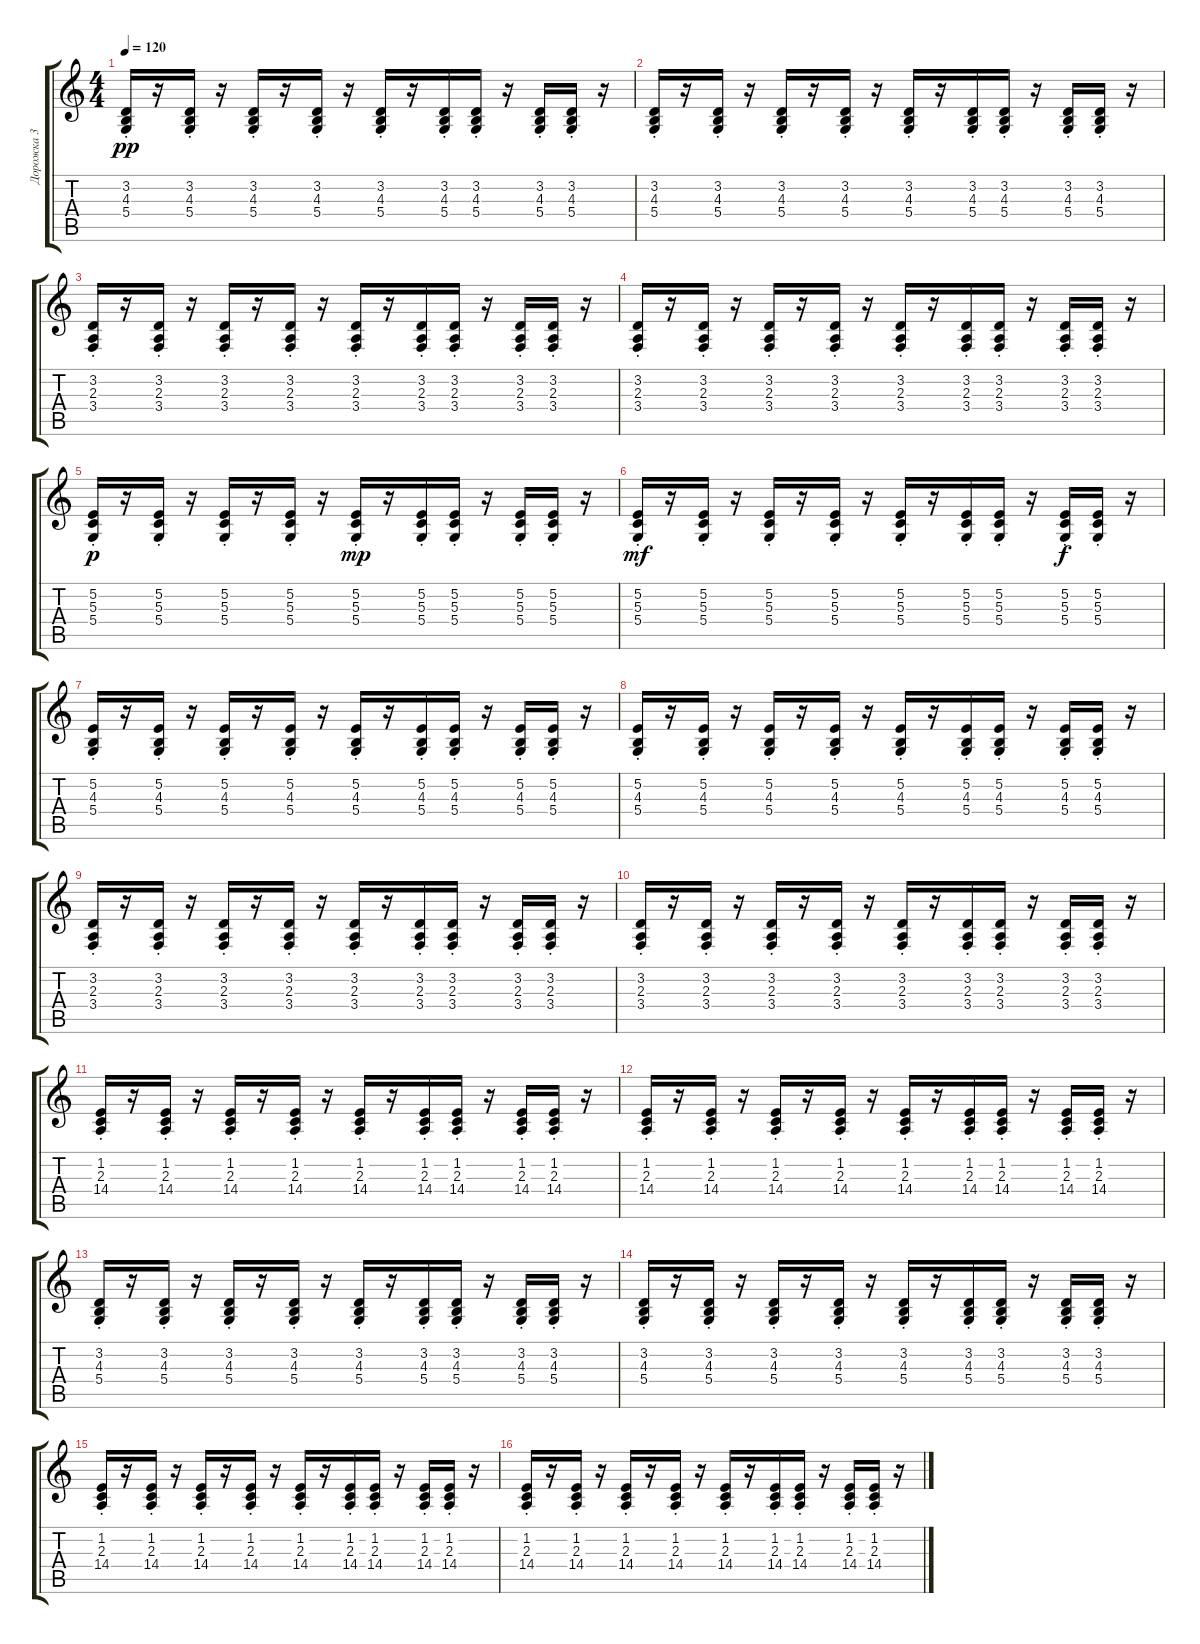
\track ("Дорожка 3" "Дорожка 3") {instrument lead1square}
\staff {score tabs}
\tuning (E4 B3 G3 D3 A2 E2) {hide}
\ts (4 4)
\tempo 120
\clef g2
\ks c
(3.2{st} 4.3{st} 5.4{st}).16{dy pp} r.16 (3.2{st} 4.3{st} 5.4{st}).16 r.16 (3.2{st} 4.3{st} 5.4{st}).16 r.16 (3.2{st} 4.3{st} 5.4{st}).16 r.16 (3.2{st} 4.3{st} 5.4{st}).16 r.16 (3.2{st} 4.3{st} 5.4{st}).16 (3.2{st} 4.3{st} 5.4{st}).16 r.16 (3.2{st} 4.3{st} 5.4{st}).16 (3.2{st} 4.3{st} 5.4{st}).16 r.16 |
(3.2{st} 4.3{st} 5.4{st}).16 r.16 (3.2{st} 4.3{st} 5.4{st}).16 r.16 (3.2{st} 4.3{st} 5.4{st}).16 r.16 (3.2{st} 4.3{st} 5.4{st}).16 r.16 (3.2{st} 4.3{st} 5.4{st}).16 r.16 (3.2{st} 4.3{st} 5.4{st}).16 (3.2{st} 4.3{st} 5.4{st}).16 r.16 (3.2{st} 4.3{st} 5.4{st}).16 (3.2{st} 4.3{st} 5.4{st}).16 r.16 |
(3.2{st} 2.3{st} 3.4{st}).16 r.16 (3.2{st} 2.3{st} 3.4{st}).16 r.16 (3.2{st} 2.3{st} 3.4{st}).16 r.16 (3.2{st} 2.3{st} 3.4{st}).16 r.16 (3.2{st} 2.3{st} 3.4{st}).16 r.16 (3.2{st} 2.3{st} 3.4{st}).16 (3.2{st} 2.3{st} 3.4{st}).16 r.16 (3.2{st} 2.3{st} 3.4{st}).16 (3.2{st} 2.3{st} 3.4{st}).16 r.16 |
(3.2{st} 2.3{st} 3.4{st}).16 r.16 (3.2{st} 2.3{st} 3.4{st}).16 r.16 (3.2{st} 2.3{st} 3.4{st}).16 r.16 (3.2{st} 2.3{st} 3.4{st}).16 r.16 (3.2{st} 2.3{st} 3.4{st}).16 r.16 (3.2{st} 2.3{st} 3.4{st}).16 (3.2{st} 2.3{st} 3.4{st}).16 r.16 (3.2{st} 2.3{st} 3.4{st}).16 (3.2{st} 2.3{st} 3.4{st}).16 r.16 |
(5.2{st} 5.3{st} 5.4{st}).16{dy p} r.16 (5.2{st} 5.3{st} 5.4{st}).16 r.16 (5.2{st} 5.3{st} 5.4{st}).16 r.16 (5.2{st} 5.3{st} 5.4{st}).16 r.16 (5.2{st} 5.3{st} 5.4{st}).16{dy mp} r.16 (5.2{st} 5.3{st} 5.4{st}).16 (5.2{st} 5.3{st} 5.4{st}).16 r.16 (5.2{st} 5.3{st} 5.4{st}).16 (5.2{st} 5.3{st} 5.4{st}).16 r.16 |
(5.2{st} 5.3{st} 5.4{st}).16{dy mf} r.16 (5.2{st} 5.3{st} 5.4{st}).16 r.16 (5.2{st} 5.3{st} 5.4{st}).16 r.16 (5.2{st} 5.3{st} 5.4{st}).16 r.16 (5.2{st} 5.3{st} 5.4{st}).16 r.16 (5.2{st} 5.3{st} 5.4{st}).16 (5.2{st} 5.3{st} 5.4{st}).16 r.16 (5.2{st} 5.3{st} 5.4{st}).16{dy f} (5.2{st} 5.3{st} 5.4{st}).16 r.16 |
(5.2{st} 4.3{st} 5.4{st}).16 r.16 (5.2{st} 4.3{st} 5.4{st}).16 r.16 (5.2{st} 4.3{st} 5.4{st}).16 r.16 (5.2{st} 4.3{st} 5.4{st}).16 r.16 (5.2{st} 4.3{st} 5.4{st}).16 r.16 (5.2{st} 4.3{st} 5.4{st}).16 (5.2{st} 4.3{st} 5.4{st}).16 r.16 (5.2{st} 4.3{st} 5.4{st}).16 (5.2{st} 4.3{st} 5.4{st}).16 r.16 |
(5.2{st} 4.3{st} 5.4{st}).16 r.16 (5.2{st} 4.3{st} 5.4{st}).16 r.16 (5.2{st} 4.3{st} 5.4{st}).16 r.16 (5.2{st} 4.3{st} 5.4{st}).16 r.16 (5.2{st} 4.3{st} 5.4{st}).16 r.16 (5.2{st} 4.3{st} 5.4{st}).16 (5.2{st} 4.3{st} 5.4{st}).16 r.16 (5.2{st} 4.3{st} 5.4{st}).16 (5.2{st} 4.3{st} 5.4{st}).16 r.16 |
(3.2{st} 2.3{st} 3.4{st}).16 r.16 (3.2{st} 2.3{st} 3.4{st}).16 r.16 (3.2{st} 2.3{st} 3.4{st}).16 r.16 (3.2{st} 2.3{st} 3.4{st}).16 r.16 (3.2{st} 2.3{st} 3.4{st}).16 r.16 (3.2{st} 2.3{st} 3.4{st}).16 (3.2{st} 2.3{st} 3.4{st}).16 r.16 (3.2{st} 2.3{st} 3.4{st}).16 (3.2{st} 2.3{st} 3.4{st}).16 r.16 |
(3.2{st} 2.3{st} 3.4{st}).16 r.16 (3.2{st} 2.3{st} 3.4{st}).16 r.16 (3.2{st} 2.3{st} 3.4{st}).16 r.16 (3.2{st} 2.3{st} 3.4{st}).16 r.16 (3.2{st} 2.3{st} 3.4{st}).16 r.16 (3.2{st} 2.3{st} 3.4{st}).16 (3.2{st} 2.3{st} 3.4{st}).16 r.16 (3.2{st} 2.3{st} 3.4{st}).16 (3.2{st} 2.3{st} 3.4{st}).16 r.16 |
(1.2{st} 2.3{st} 14.4{st}).16 r.16 (1.2{st} 2.3{st} 14.4{st}).16 r.16 (1.2{st} 2.3{st} 14.4{st}).16 r.16 (1.2{st} 2.3{st} 14.4{st}).16 r.16 (1.2{st} 2.3{st} 14.4{st}).16 r.16 (1.2{st} 2.3{st} 14.4{st}).16 (1.2{st} 2.3{st} 14.4{st}).16 r.16 (1.2{st} 2.3{st} 14.4{st}).16 (1.2{st} 2.3{st} 14.4{st}).16 r.16 |
(1.2{st} 2.3{st} 14.4{st}).16 r.16 (1.2{st} 2.3{st} 14.4{st}).16 r.16 (1.2{st} 2.3{st} 14.4{st}).16 r.16 (1.2{st} 2.3{st} 14.4{st}).16 r.16 (1.2{st} 2.3{st} 14.4{st}).16 r.16 (1.2{st} 2.3{st} 14.4{st}).16 (1.2{st} 2.3{st} 14.4{st}).16 r.16 (1.2{st} 2.3{st} 14.4{st}).16 (1.2{st} 2.3{st} 14.4{st}).16 r.16 |
(3.2{st} 4.3{st} 5.4{st}).16 r.16 (3.2{st} 4.3{st} 5.4{st}).16 r.16 (3.2{st} 4.3{st} 5.4{st}).16 r.16 (3.2{st} 4.3{st} 5.4{st}).16 r.16 (3.2{st} 4.3{st} 5.4{st}).16 r.16 (3.2{st} 4.3{st} 5.4{st}).16 (3.2{st} 4.3{st} 5.4{st}).16 r.16 (3.2{st} 4.3{st} 5.4{st}).16 (3.2{st} 4.3{st} 5.4{st}).16 r.16 |
(3.2{st} 4.3{st} 5.4{st}).16 r.16 (3.2{st} 4.3{st} 5.4{st}).16 r.16 (3.2{st} 4.3{st} 5.4{st}).16 r.16 (3.2{st} 4.3{st} 5.4{st}).16 r.16 (3.2{st} 4.3{st} 5.4{st}).16 r.16 (3.2{st} 4.3{st} 5.4{st}).16 (3.2{st} 4.3{st} 5.4{st}).16 r.16 (3.2{st} 4.3{st} 5.4{st}).16 (3.2{st} 4.3{st} 5.4{st}).16 r.16 |
(1.2{st} 2.3{st} 14.4{st}).16 r.16 (1.2{st} 2.3{st} 14.4{st}).16 r.16 (1.2{st} 2.3{st} 14.4{st}).16 r.16 (1.2{st} 2.3{st} 14.4{st}).16 r.16 (1.2{st} 2.3{st} 14.4{st}).16 r.16 (1.2{st} 2.3{st} 14.4{st}).16 (1.2{st} 2.3{st} 14.4{st}).16 r.16 (1.2{st} 2.3{st} 14.4{st}).16 (1.2{st} 2.3{st} 14.4{st}).16 r.16 |
(1.2{st} 2.3{st} 14.4{st}).16 r.16 (1.2{st} 2.3{st} 14.4{st}).16 r.16 (1.2{st} 2.3{st} 14.4{st}).16 r.16 (1.2{st} 2.3{st} 14.4{st}).16 r.16 (1.2{st} 2.3{st} 14.4{st}).16 r.16 (1.2{st} 2.3{st} 14.4{st}).16 (1.2{st} 2.3{st} 14.4{st}).16 r.16 (1.2{st} 2.3{st} 14.4{st}).16 (1.2{st} 2.3{st} 14.4{st}).16 r.16
